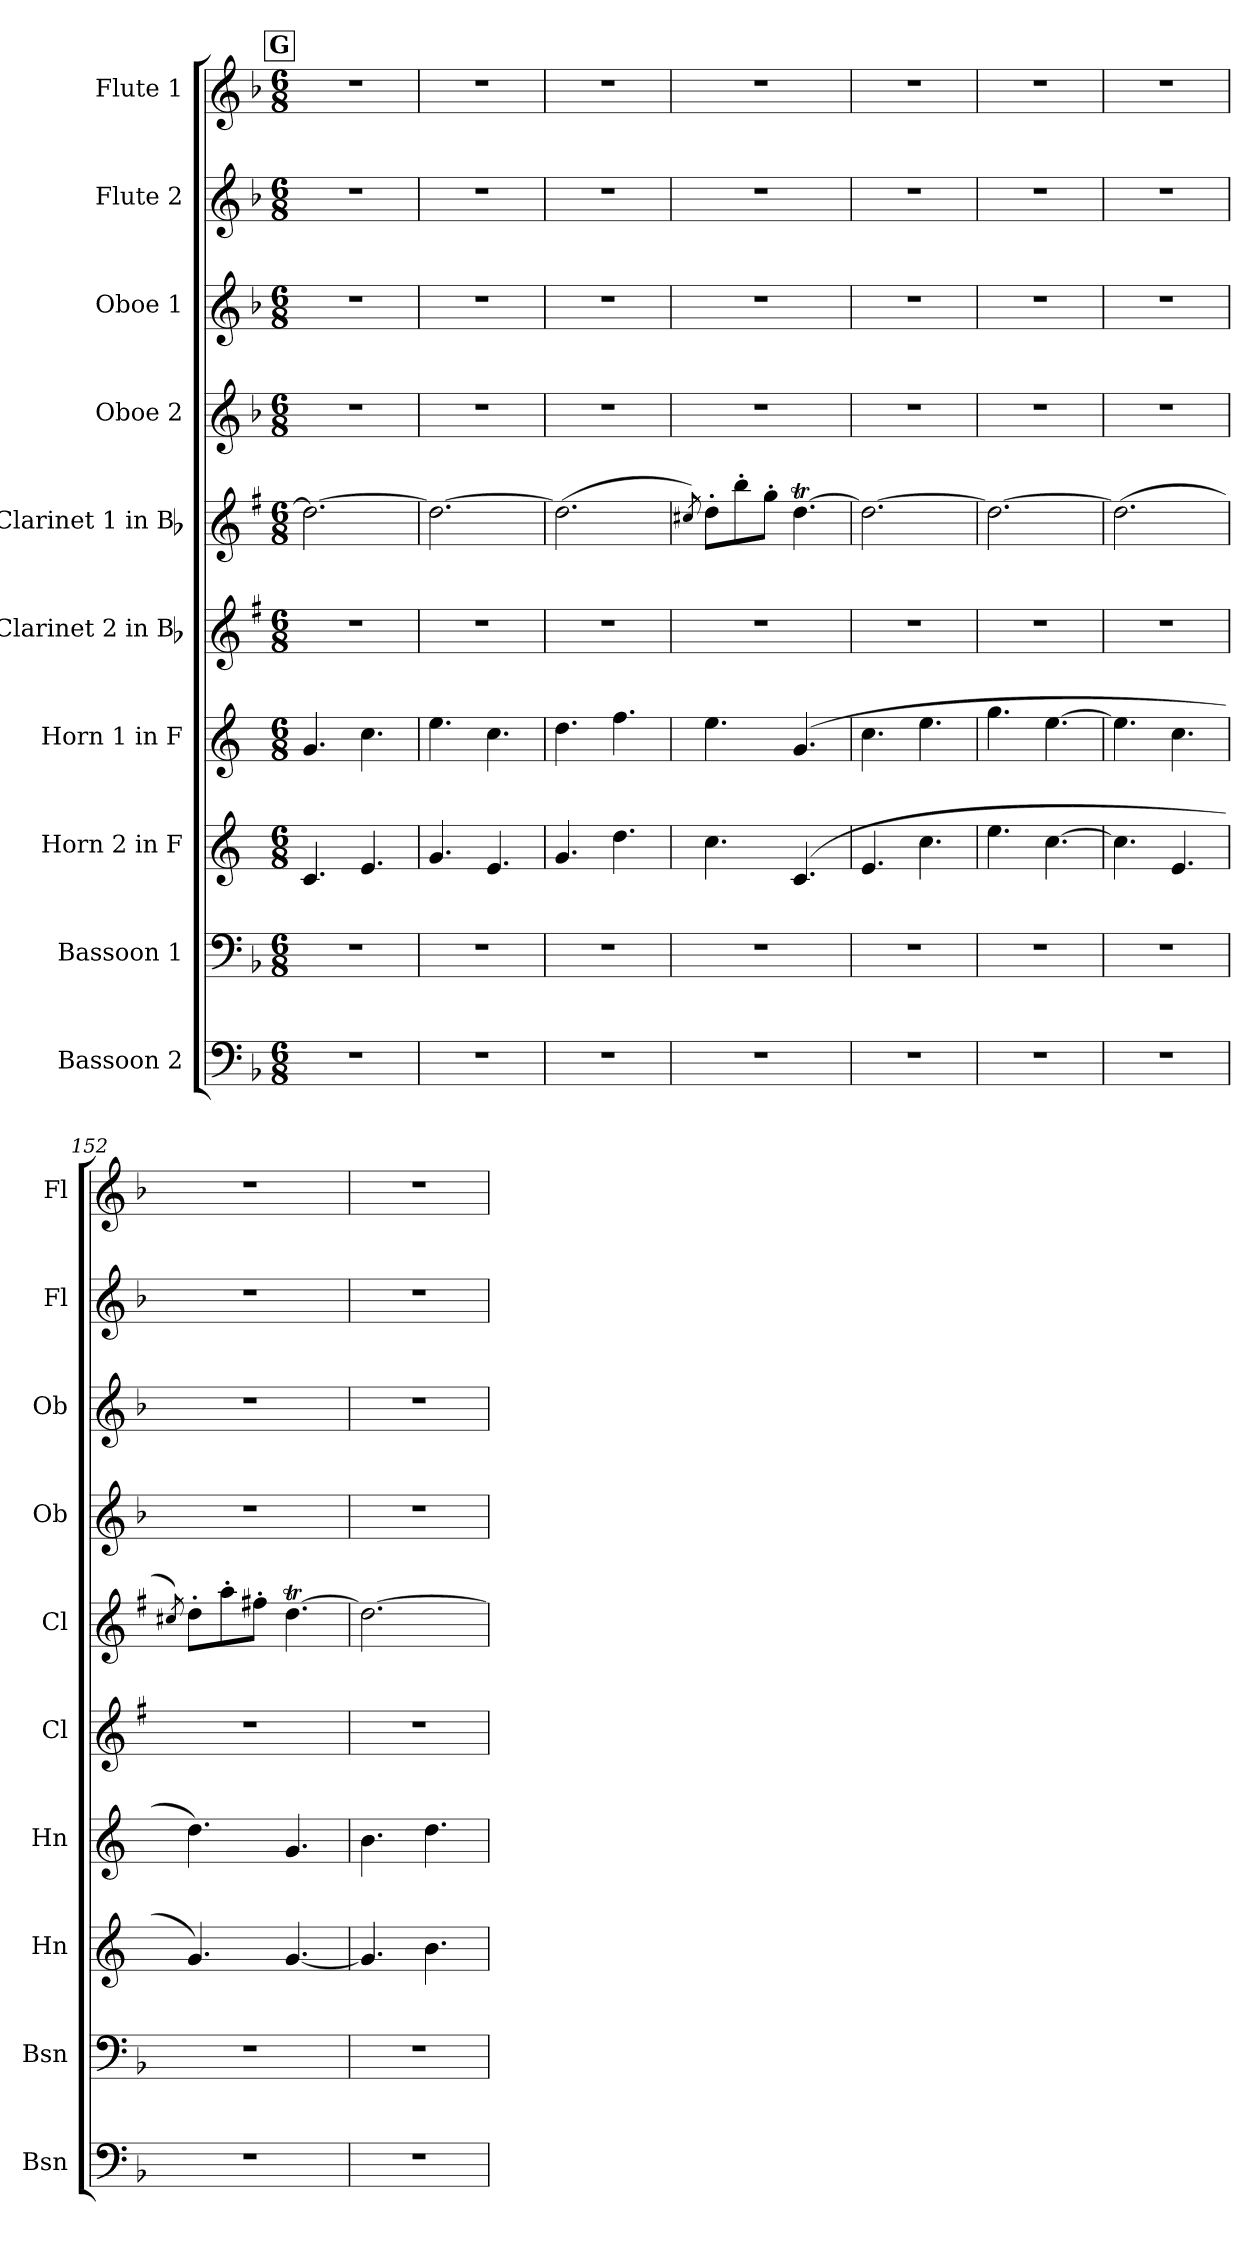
**kern	**kern	**kern	**kern	**kern	**kern	**kern	**kern	**kern	**kern
*part10	*part9	*part8	*part7	*part6	*part5	*part4	*part3	*part2	*part1
*staff10	*staff9	*staff8	*staff7	*staff6	*staff5	*staff4	*staff3	*staff2	*staff1
*I"Bassoon 2	*I"Bassoon 1	*I"Horn 2 in F	*I"Horn 1 in F	*I"Clarinet 2 in Bb	*I"Clarinet 1 in Bb	*I"Oboe 2	*I"Oboe 1	*I"Flute 2	*I"Flute 1
*I'Bsn	*I'Bsn	*I'Hn	*I'Hn	*I'Cl	*I'Cl	*I'Ob	*I'Ob	*I'Fl	*I'Fl
*clefF4	*clefF4	*clefG2	*clefG2	*clefG2	*clefG2	*clefG2	*clefG2	*clefG2	*clefG2
*	*	*ITrd4c7	*ITrd4c7	*ITrd1c2	*ITrd1c2	*	*	*	*
*k[b-]	*k[b-]	*k[b-]	*k[b-]	*k[b-]	*k[b-]	*k[b-]	*k[b-]	*k[b-]	*k[b-]
*M6/8	*M6/8	*M6/8	*M6/8	*M6/8	*M6/8	*M6/8	*M6/8	*M6/8	*M6/8
!!LO:REH:place=s1:a:B:cj:fs=14:t=G
=145	=145	=145	=145	=145	=145	=145	=145	=145	=145
2.r	2.r	4.F/	4.c/	2.r	2.cc\_	2.r	2.r	2.r	2.r
.	.	4.A/	4.f\	.	.	.	.	.	.
=146	=146	=146	=146	=146	=146	=146	=146	=146	=146
2.r	2.r	4.c/	4.a\	2.r	2.cc\_	2.r	2.r	2.r	2.r
.	.	4.A/	4.f\	.	.	.	.	.	.
=147	=147	=147	=147	=147	=147	=147	=147	=147	=147
2.r	2.r	4.c/	4.g\	2.r	(<2.cc\]	2.r	2.r	2.r	2.r
.	.	4.g\	4.b-\	.	.	.	.	.	.
=148	=148	=148	=148	=148	=148	=148	=148	=148	=148
.	.	.	.	.	8qbn/)	.	.	.	.
2.r	2.r	4.f\	4.a\	2.r	8cc'\L	2.r	2.r	2.r	2.r
.	.	.	.	.	8aa'\	.	.	.	.
.	.	.	.	.	8ff'\J	.	.	.	.
.	.	(<4.F/	(>4.c/	.	[4.ccT\	.	.	.	.
=149	=149	=149	=149	=149	=149	=149	=149	=149	=149
2.r	2.r	4.A/	4.f\	2.r	2.cc\_	2.r	2.r	2.r	2.r
.	.	4.f\	4.a\	.	.	.	.	.	.
=150	=150	=150	=150	=150	=150	=150	=150	=150	=150
2.r	2.r	4.a\	4.cc\	2.r	2.cc\_	2.r	2.r	2.r	2.r
.	.	[4.f\	[4.a\	.	.	.	.	.	.
=151	=151	=151	=151	=151	=151	=151	=151	=151	=151
2.r	2.r	4.f\]	4.a\]	2.r	(<2.ccTTT\]	2.r	2.r	2.r	2.r
.	.	4.A/	4.f\	.	.	.	.	.	.
!!LO:PB:g=z
=152	=152	=152	=152	=152	=152	=152	=152	=152	=152
.	.	.	.	.	8qbn/)	.	.	.	.
2.r	2.r	4.c/)	4.g\)	2.r	8cc'\L	2.r	2.r	2.r	2.r
.	.	.	.	.	8gg'\	.	.	.	.
.	.	.	.	.	8een'\J	.	.	.	.
.	.	[4.c/	4.c/	.	[4.ccT\	.	.	.	.
=153	=153	=153	=153	=153	=153	=153	=153	=153	=153
2.r	2.r	4.c/]	4.e\	2.r	2.cc\_	2.r	2.r	2.r	2.r
.	.	4.e\	4.g\	.	.	.	.	.	.
=	=	=	=	=	=	=	=	=	=
*-	*-	*-	*-	*-	*-	*-	*-	*-	*-
